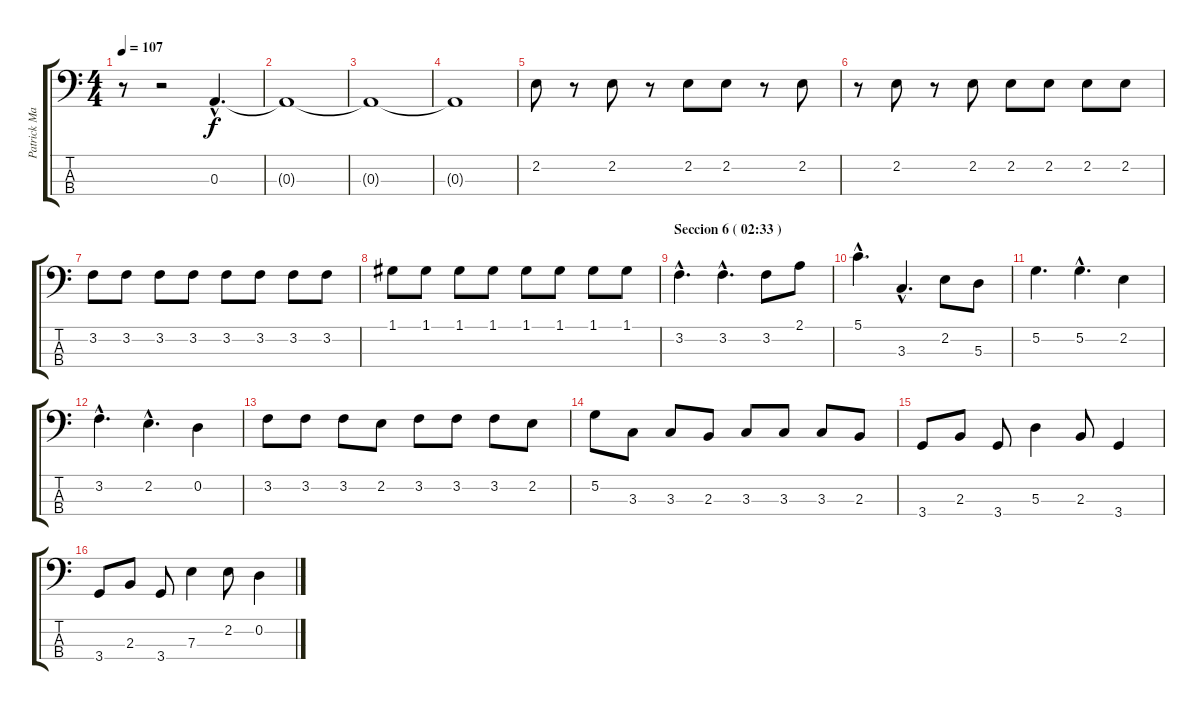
\track ("Patrick Matthews" "Patrick Ma") {instrument electricbassfinger}
\staff {score tabs}
\tuning (G2 D2 A1 E1) {hide}
\ts (4 4)
\tempo 107
\clef f4
\ks c
r.8{dy f} r.2 0.3{hac}.4{d} |
0.3{t}.1 |
0.3{t}.1 |
0.3{t}.1 |
2.2.8 r.8 2.2.8 r.8 2.2.8 2.2.8 r.8 2.2.8 |
r.8 2.2.8 r.8 2.2.8 2.2.8 2.2.8 2.2.8 2.2.8 |
3.2.8 3.2.8 3.2.8 3.2.8 3.2.8 3.2.8 3.2.8 3.2.8 |
1.1.8 1.1.8 1.1.8 1.1.8 1.1.8 1.1.8 1.1.8 1.1.8 |
\section ("" "Seccion 6 ( 02:33 )")
3.2{hac}.4{d} 3.2{hac}.4{d} 3.2.8 2.1.8 |
5.1{hac}.4{d} 3.3{hac}.4{d} 2.2.8 5.3.8 |
5.2.4{d} 5.2{hac}.4{d} 2.2.4 |
3.2{hac}.4{d} 2.2{hac}.4{d} 0.2.4 |
3.2.8 3.2.8 3.2.8 2.2.8 3.2.8 3.2.8 3.2.8 2.2.8 |
5.2.8 3.3.8 3.3.8 2.3.8 3.3.8 3.3.8 3.3.8 2.3.8 |
3.4.8 2.3.8 3.4.8 5.3.4 2.3.8 3.4.4 |
3.4.8 2.3.8 3.4.8 7.3.4 2.2.8 0.2.4
